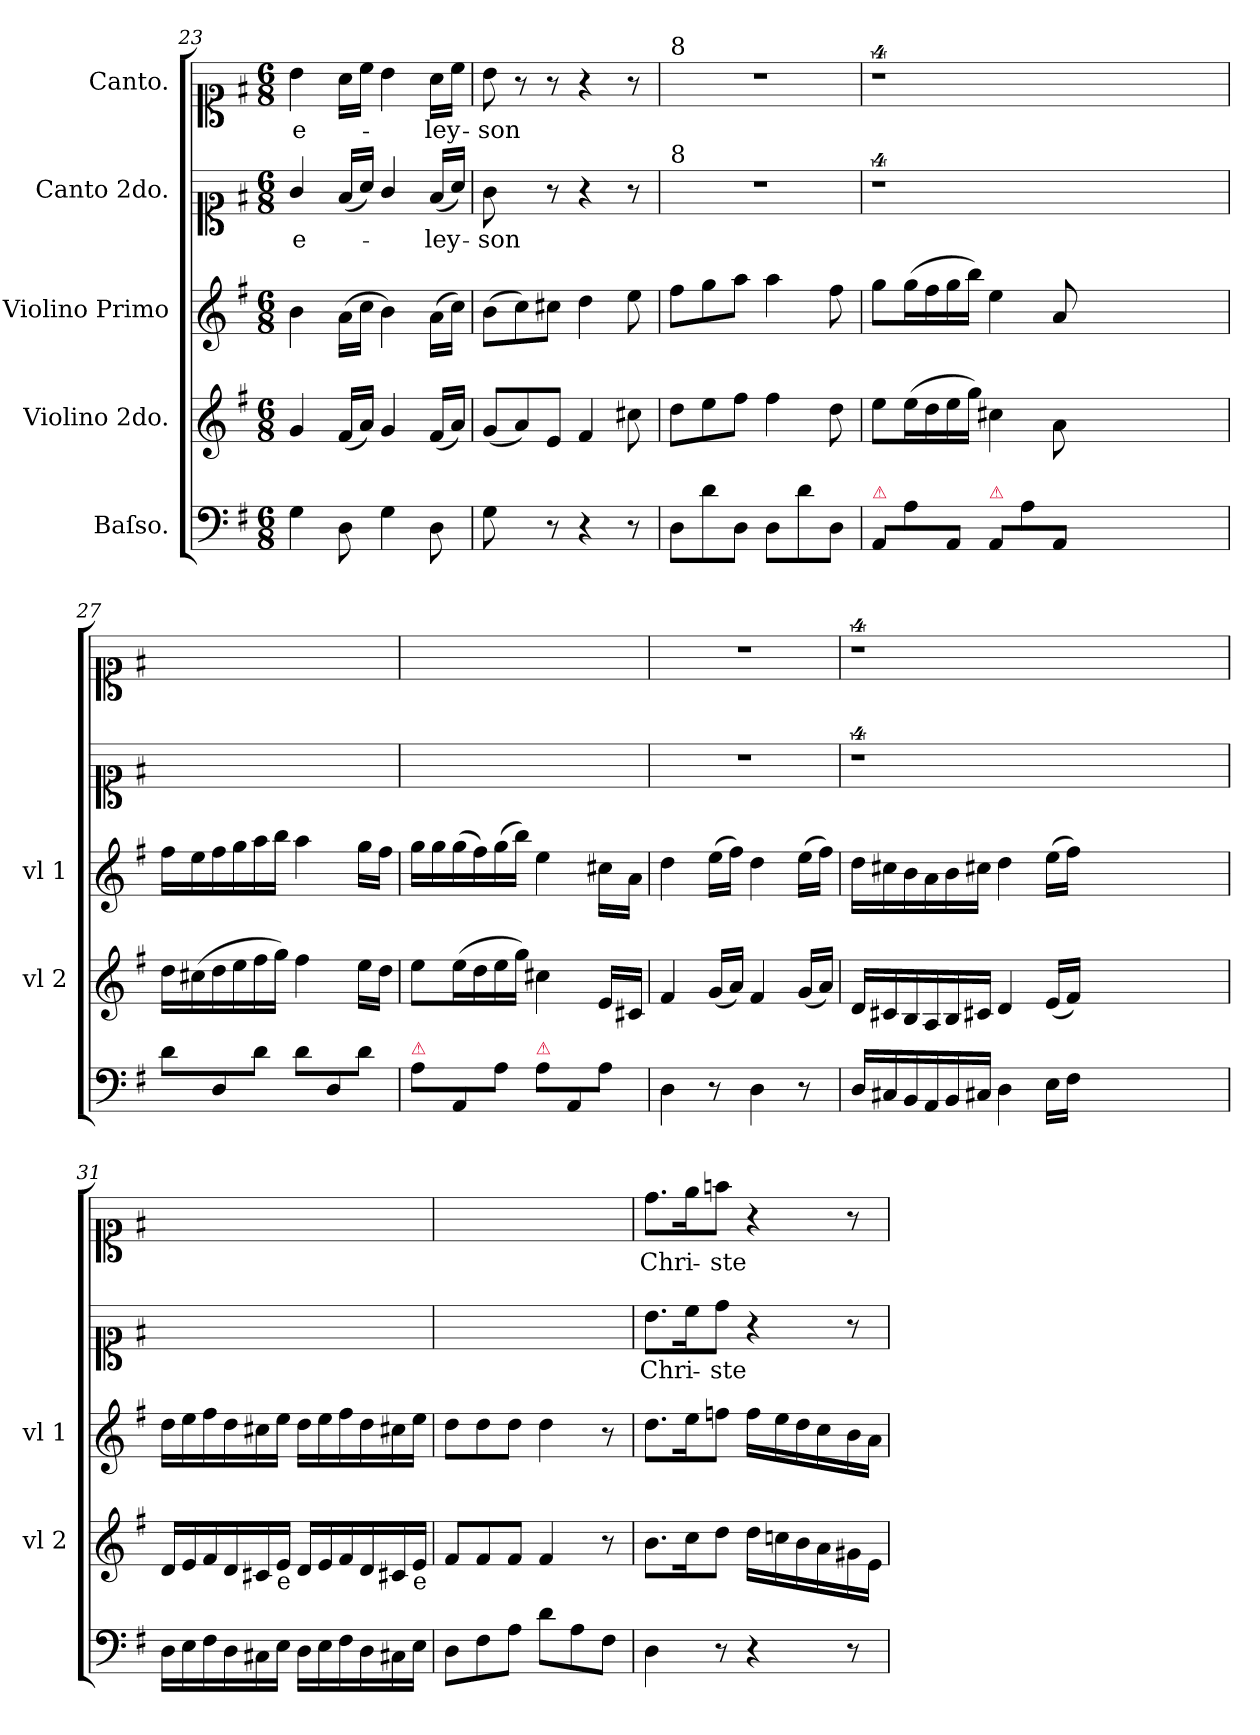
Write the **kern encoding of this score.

**kern	**kern	**kern	**dynam	**kern	**text	**kern	**text
*part5	*part4	*part3	*part3	*part2	*part2	*part1	*part1
*staff5	*staff4	*staff3	*staff3	*staff2	*staff2	*staff1	*staff1
*I"Baſso.	*I"Violino 2do.	*I"Violino Primo	*	*I"Canto 2do.	*	*I"Canto.	*
*	*I'vl 2	*I'vl 1	*	*	*	*	*
*clefF4	*clefG2	*clefG2	*	*clefC1	*	*clefC1	*
*k[f#]	*k[f#]	*k[f#]	*	*k[f#]	*	*k[f#]	*
*M6/8	*M6/8	*M6/8	*	*M6/8	*	*M6/8	*
=23	=23	=23	=23	=23	=23	=23	=23
4G\	4g/	4b\	.	4g/	e-	4b\	e-
8D\	(<16f#/LL	(>16a\LL	.	(<16f#/LL	.	16a\LL	.
.	16a/JJ)	16cc\JJ	.	16a/JJ)	.	16cc\JJ	.
4G\	4g/	4b\)	.	4g/	.	4b\	.
8D\	(<16f#/LL	(>16a\LL	.	(<16f#/LL	-ley-	16a\LL	-ley-
.	16a/JJ)	16cc\JJ)	.	16a/JJ)	.	16cc\JJ	.
=24	=24	=24	=24	=24	=24	=24	=24
!LO:N:vis=8	!	!	!	!LO:N:vis=8	!	!	!
4G\	(<8g/L	(>8b\L	.	4g\	-son	8b\	-son
.	8a/)	8cc\)	.	.	.	8r	.
8r	8e/J	8cc#X\J	.	8r	.	8r	.
4r	4f#/	4dd\	.	4r	.	4r	.
8r	8cc#X\	8ee\	.	8r	.	8r	.
=25	=25	=25	=25	=25	=25	=25	=25
!	!	!	!	!	!	!LO:TX:a:t=8	!
!	!	!	!	!LO:TX:a:t=8	!	!	!
!	!	!	!LO:DY:b	!	!	!	!
8D\L	8dd\L	8ff#\L	for.	2.r	.	2.r	.
8d\	8ee\	8gg\	.	.	.	.	.
8D\J	8ff#\J	8aa\J	.	.	.	.	.
8D\L	4ff#\	4aa\	.	.	.	.	.
8d\	.	.	.	.	.	.	.
8D\J	8dd\	8ff#\	.	.	.	.	.
=26	=26	=26	=26	=26	=26	=26	=26
!LO:TX:a:color=crimson:t=⚠	!	!	!	!	!	!	!
8AA/L	8ee\L	8gg\L	.	4%9r	.	4%9r	.
8A\	(>16ee\L	(>16gg\L	.	.	.	.	.
.	16dd\	16ff#\	.	.	.	.	.
8AA/J	16ee\	16gg\	.	.	.	.	.
.	16gg\JJ)	16bb\JJ)	.	.	.	.	.
!LO:TX:a:color=crimson:t=⚠	!	!	!	!	!	!	!
8AA/L	4cc#X\	4ee\	.	.	.	.	.
8A\	.	.	.	.	.	.	.
8AA/J	8a\	8a/	.	.	.	.	.
1.ryy	1.ryy	1.ryy	.	.	.	.	.
=27	=27	=27	=27	=27	=27	=27	=27
8d\L	16dd\LL	16ff#\LL	.	2.ryy	.	2.ryy	.
.	(>16cc#X\	16ee\	.	.	.	.	.
8D/	16dd\	16ff#\	.	.	.	.	.
.	16ee\	16gg\	.	.	.	.	.
8d\J	16ff#\	16aa\	.	.	.	.	.
.	16gg\JJ)	16bb\JJ	.	.	.	.	.
8d\L	4ff#\	4aa\	.	.	.	.	.
8D/	.	.	.	.	.	.	.
8d\J	16ee\LL	16gg\LL	.	.	.	.	.
.	16dd\JJ	16ff#\JJ	.	.	.	.	.
=28	=28	=28	=28	=28	=28	=28	=28
!LO:TX:a:color=crimson:t=⚠	!	!	!	!	!	!	!
8A\L	8ee\L	16gg\LL	.	2.ryy	.	2.ryy	.
.	.	16gg\	.	.	.	.	.
8AA/	(>16ee\L	(>16gg\	.	.	.	.	.
.	16dd\	16ff#\)	.	.	.	.	.
8A\J	16ee\	(>16gg\	.	.	.	.	.
.	16gg\JJ)	16bb\JJ)	.	.	.	.	.
!LO:TX:a:color=crimson:t=⚠	!	!	!	!	!	!	!
8A\L	4cc#X\	4ee\	.	.	.	.	.
8AA/	.	.	.	.	.	.	.
8A\J	16e/LL	16cc#X\LL	.	.	.	.	.
.	16c#X/JJ	16a\JJ	.	.	.	.	.
=29	=29	=29	=29	=29	=29	=29	=29
4D\	4f#/	4dd\	.	2.r	.	2.r	.
8r	(<16g/LL	(>16ee\LL	.	.	.	.	.
.	16a/JJ)	16ff#\JJ)	.	.	.	.	.
4D\	4f#/	4dd\	.	.	.	.	.
8r	(<16g/LL	(>16ee\LL	.	.	.	.	.
.	16a/JJ)	16ff#\JJ)	.	.	.	.	.
=30	=30	=30	=30	=30	=30	=30	=30
16D/LL	16d/LL	16dd\LL	.	4%9r	.	4%9r	.
16C#X/	16c#X/	16cc#X\	.	.	.	.	.
16BB/	16B/	16b\	.	.	.	.	.
16AA/	16A/	16a\	.	.	.	.	.
16BB/	16B/	16b\	.	.	.	.	.
16C#X/JJ	16c#X/JJ	16cc#X\JJ	.	.	.	.	.
4D\	4d/	4dd\	.	.	.	.	.
16E\LL	(<16e/LL	(>16ee\LL	.	.	.	.	.
16F#\JJ	16f#/JJ)	16ff#\JJ)	.	.	.	.	.
1.ryy	1.ryy	1.ryy	.	.	.	.	.
=31	=31	=31	=31	=31	=31	=31	=31
16D\LL	16d/LL	16dd\LL	.	2.ryy	.	2.ryy	.
16E\	16e/	16ee\	.	.	.	.	.
16F#\	16f#/	16ff#\	.	.	.	.	.
16D\	16d/	16dd\	.	.	.	.	.
16C#X\	16c#X/	16cc#X\	.	.	.	.	.
!	!LO:TX:b:t=e	!	!	!	!	!	!
16E\JJ	16e/JJ	16ee\JJ	.	.	.	.	.
16D\LL	16d/LL	16dd\LL	.	.	.	.	.
16E\	16e/	16ee\	.	.	.	.	.
16F#\	16f#/	16ff#\	.	.	.	.	.
16D\	16d/	16dd\	.	.	.	.	.
16C#X\	16c#X/	16cc#X\	.	.	.	.	.
!	!LO:TX:b:t=e	!	!	!	!	!	!
16E\JJ	16e/JJ	16ee\JJ	.	.	.	.	.
=32	=32	=32	=32	=32	=32	=32	=32
8D\L	8f#/L	8dd\L	.	2.ryy	.	2.ryy	.
8F#\	8f#/	8dd\	.	.	.	.	.
8A\J	8f#/J	8dd\J	.	.	.	.	.
8d\L	4f#/	4dd\	.	.	.	.	.
8A\	.	.	.	.	.	.	.
8F#\J	8r	8r	.	.	.	.	.
=33	=33	=33	=33	=33	=33	=33	=33
4D\	8.b\L	8.dd\L	.	8.b\L	Chri-	8.dd\L	Chri-
.	16cc\K	16ee\K	.	16cc\K	.	16ee\K	.
8r	8dd\J	8ffn\J	.	8dd\J	-ste	8ffn\J	-ste
4r	16dd\LL	16ff\LL	.	4r	.	4r	.
.	16ccn\	16ee\	.	.	.	.	.
.	16b\	16dd\	.	.	.	.	.
.	16a\	16cc\	.	.	.	.	.
8r	16g#X\	16b\	.	8r	.	8r	.
.	16e\JJ	16a\JJ	.	.	.	.	.
=	=	=	=	=	=	=	=
*-	*-	*-	*-	*-	*-	*-	*-
